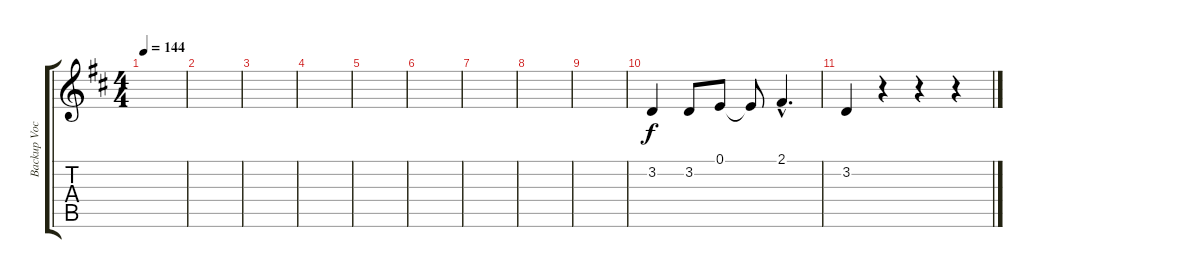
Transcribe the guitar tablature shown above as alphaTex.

\track ("Backup Vocals" "Backup Voc") {instrument altosax}
\staff {score tabs}
\tuning (E4 B3 G3 D3 A2 E2) {hide}
\ts (4 4)
\tempo 144
\clef g2
\ks d
|
|
|
|
|
|
|
|
|
3.2.4 3.2.8 0.1.8 0.1{t}.8 2.1{hac}.4{d} |
3.2.4 r.4 r.4 r.4
